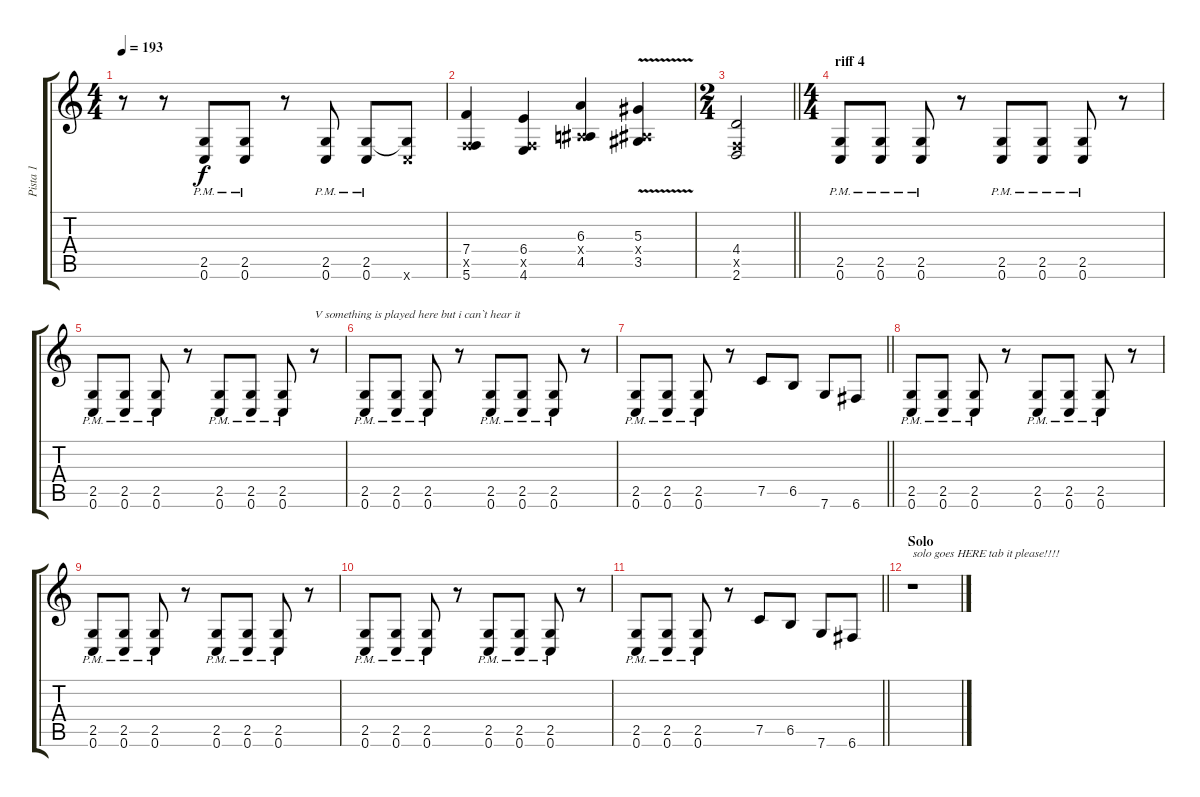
\track ("Pista 1" "Pista 1") {instrument distortionguitar}
\staff {score tabs}
\tuning (C4 G3 Eb3 Bb2 F2 C2) {hide}
\ts (4 4)
\tempo 193
\clef g2
\ks c
r.8{dy f} r.8 (2.5{pm} 0.6{pm}).8 (2.5{pm} 0.6{pm}).8 r.8 (2.5{pm} 0.6{pm}).8 (2.5{pm} 0.6{pm}).8 (2.5{t} 0.6{x}).8 |
(7.4 0.5{x} 5.6).4 (6.4 0.5{x} 4.6).4 (6.3 0.4{x} 4.5).4 (5.3{v} 0.4{x} 3.5{v}).4 |
\ts (2 4)
\barLineRight lightlight
(4.4 0.5{x} 2.6).2 |
\ts (4 4)
\section ("" "riff 4")
(2.5{pm} 0.6{pm}).8 (2.5{pm} 0.6{pm}).8 (2.5{pm} 0.6{pm}).8 r.8 (2.5{pm} 0.6{pm}).8 (2.5{pm} 0.6{pm}).8 (2.5{pm} 0.6{pm}).8 r.8 |
(2.5{pm} 0.6{pm}).8 (2.5{pm} 0.6{pm}).8 (2.5{pm} 0.6{pm}).8 r.8 (2.5{pm} 0.6{pm}).8 (2.5{pm} 0.6{pm}).8 (2.5{pm} 0.6{pm}).8 r.8{txt "V something is played here but i can`t hear it"} |
(2.5{pm} 0.6{pm}).8 (2.5{pm} 0.6{pm}).8 (2.5{pm} 0.6{pm}).8 r.8 (2.5{pm} 0.6{pm}).8 (2.5{pm} 0.6{pm}).8 (2.5{pm} 0.6{pm}).8 r.8 |
\barLineRight lightlight
(2.5{pm} 0.6{pm}).8 (2.5{pm} 0.6{pm}).8 (2.5{pm} 0.6{pm}).8 r.8 7.5.8 6.5.8 7.6.8 6.6.8 |
\section ("" "")
(2.5{pm} 0.6{pm}).8 (2.5{pm} 0.6{pm}).8 (2.5{pm} 0.6{pm}).8 r.8 (2.5{pm} 0.6{pm}).8 (2.5{pm} 0.6{pm}).8 (2.5{pm} 0.6{pm}).8 r.8 |
(2.5{pm} 0.6{pm}).8 (2.5{pm} 0.6{pm}).8 (2.5{pm} 0.6{pm}).8 r.8 (2.5{pm} 0.6{pm}).8 (2.5{pm} 0.6{pm}).8 (2.5{pm} 0.6{pm}).8 r.8 |
(2.5{pm} 0.6{pm}).8 (2.5{pm} 0.6{pm}).8 (2.5{pm} 0.6{pm}).8 r.8 (2.5{pm} 0.6{pm}).8 (2.5{pm} 0.6{pm}).8 (2.5{pm} 0.6{pm}).8 r.8 |
\barLineRight lightlight
(2.5{pm} 0.6{pm}).8 (2.5{pm} 0.6{pm}).8 (2.5{pm} 0.6{pm}).8 r.8 7.5.8 6.5.8 7.6.8 6.6.8 |
\section ("" "Solo")
r.1{txt "solo goes HERE tab it please!!!!"}
